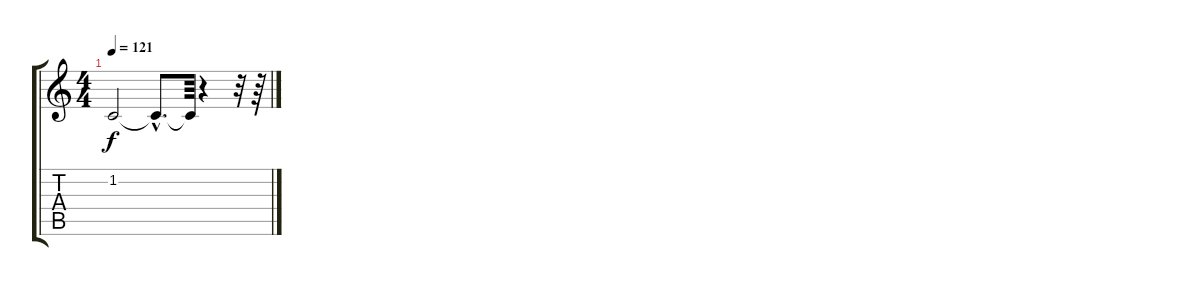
\track "" {instrument panflute}
\staff {score tabs}
\tuning (E4 B3 G3 D3 A2 E2) {hide}
\ts (4 4)
\tempo 121
\clef g2
\ks c
1.2{t}.2{dy f} 1.2{hac t}.8{d} 1.2{t}.64 r.4 r.32 r.64
